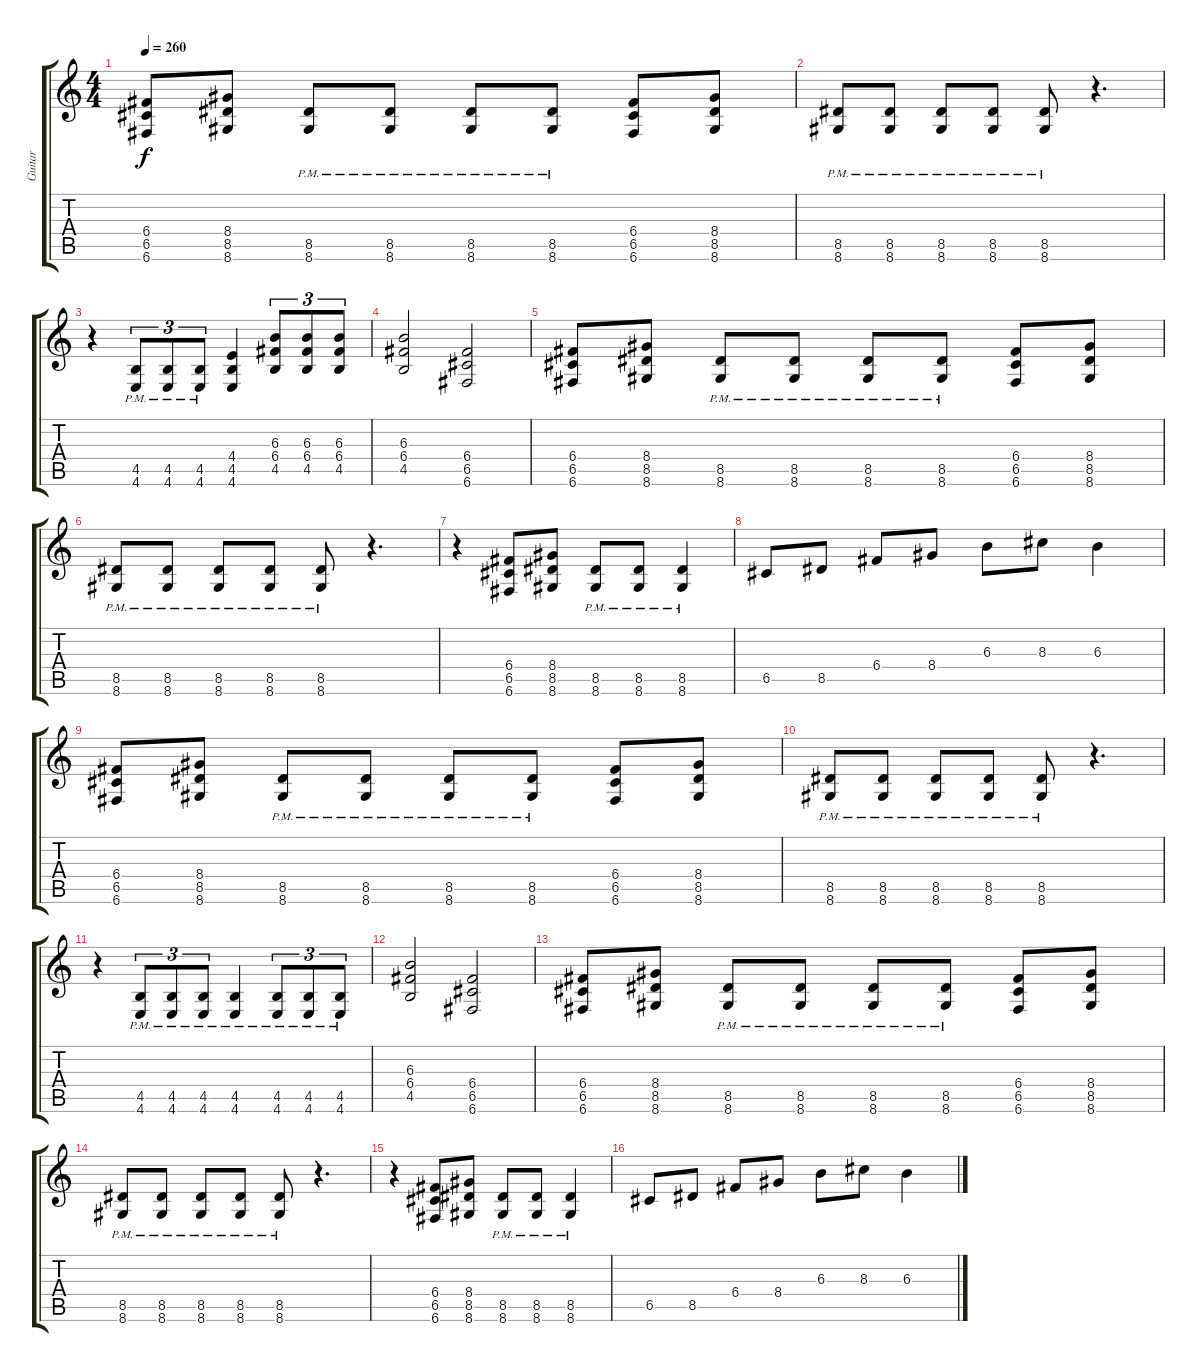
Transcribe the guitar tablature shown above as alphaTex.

\track ("Guitar" "Guitar") {instrument acousticguitarsteel}
\staff {score tabs}
\tuning (D4 A3 F3 C3 G2 C2) {hide}
\ts (4 4)
\tempo 260
\clef g2
\ks c
(6.4 6.5 6.6).8{dy f} (8.4 8.5 8.6).8 (8.5{pm} 8.6{pm}).8 (8.5{pm} 8.6{pm}).8 (8.5{pm} 8.6{pm}).8 (8.5{pm} 8.6{pm}).8 (6.4 6.5 6.6).8 (8.4 8.5 8.6).8 |
(8.5{pm} 8.6{pm}).8 (8.5{pm} 8.6{pm}).8 (8.5{pm} 8.6{pm}).8 (8.5{pm} 8.6{pm}).8 (8.5{pm} 8.6{pm}).8 r.4{d} |
r.4 (4.5{pm} 4.6{pm}).8{tu (3 2)} (4.5{pm} 4.6{pm}).8{tu (3 2)} (4.5{pm} 4.6{pm}).8{tu (3 2)} (4.4 4.5 4.6).4 (6.3 6.4 4.5).8{tu (3 2)} (6.3 6.4 4.5).8{tu (3 2)} (6.3 6.4 4.5).8{tu (3 2)} |
(6.3 6.4 4.5).2 (6.4 6.5 6.6).2 |
(6.4 6.5 6.6).8 (8.4 8.5 8.6).8 (8.5{pm} 8.6{pm}).8 (8.5{pm} 8.6{pm}).8 (8.5{pm} 8.6{pm}).8 (8.5{pm} 8.6{pm}).8 (6.4 6.5 6.6).8 (8.4 8.5 8.6).8 |
(8.5{pm} 8.6{pm}).8 (8.5{pm} 8.6{pm}).8 (8.5{pm} 8.6{pm}).8 (8.5{pm} 8.6{pm}).8 (8.5{pm} 8.6{pm}).8 r.4{d} |
r.4 (6.4 6.5 6.6).8 (8.4 8.5 8.6).8 (8.5{pm} 8.6{pm}).8 (8.5{pm} 8.6{pm}).8 (8.5{pm} 8.6{pm}).4 |
6.5.8 8.5.8 6.4.8 8.4.8 6.3.8 8.3.8 6.3.4 |
(6.4 6.5 6.6).8 (8.4 8.5 8.6).8 (8.5{pm} 8.6{pm}).8 (8.5{pm} 8.6{pm}).8 (8.5{pm} 8.6{pm}).8 (8.5{pm} 8.6{pm}).8 (6.4 6.5 6.6).8 (8.4 8.5 8.6).8 |
(8.5{pm} 8.6{pm}).8 (8.5{pm} 8.6{pm}).8 (8.5{pm} 8.6{pm}).8 (8.5{pm} 8.6{pm}).8 (8.5{pm} 8.6{pm}).8 r.4{d} |
r.4 (4.5{pm} 4.6{pm}).8{tu (3 2)} (4.5{pm} 4.6{pm}).8{tu (3 2)} (4.5{pm} 4.6{pm}).8{tu (3 2)} (4.5{pm} 4.6{pm}).4 (4.5{pm} 4.6{pm}).8{tu (3 2)} (4.5{pm} 4.6{pm}).8{tu (3 2)} (4.5{pm} 4.6{pm}).8{tu (3 2)} |
(6.3 6.4 4.5).2 (6.4 6.5 6.6).2 |
(6.4 6.5 6.6).8 (8.4 8.5 8.6).8 (8.5{pm} 8.6{pm}).8 (8.5{pm} 8.6{pm}).8 (8.5{pm} 8.6{pm}).8 (8.5{pm} 8.6{pm}).8 (6.4 6.5 6.6).8 (8.4 8.5 8.6).8 |
(8.5{pm} 8.6{pm}).8 (8.5{pm} 8.6{pm}).8 (8.5{pm} 8.6{pm}).8 (8.5{pm} 8.6{pm}).8 (8.5{pm} 8.6{pm}).8 r.4{d} |
r.4 (6.4 6.5 6.6).8 (8.4 8.5 8.6).8 (8.5{pm} 8.6{pm}).8 (8.5{pm} 8.6{pm}).8 (8.5{pm} 8.6{pm}).4 |
6.5.8 8.5.8 6.4.8 8.4.8 6.3.8 8.3.8 6.3.4
